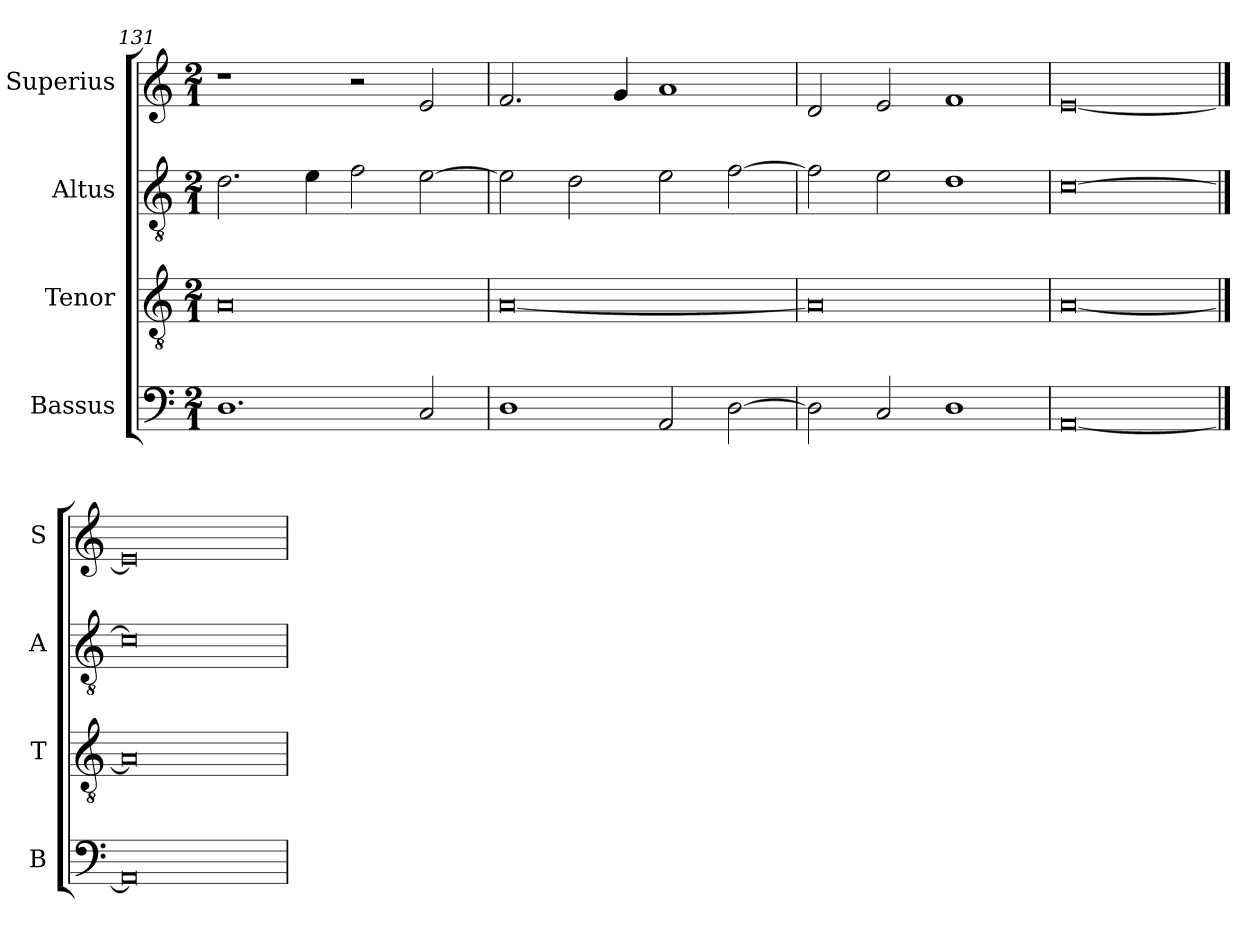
**kern	**kern	**kern	**kern
*part4	*part3	*part2	*part1
*staff4	*staff3	*staff2	*staff1
*I"Bassus	*I"Tenor	*I"Altus	*I"Superius
*I'B	*I'T	*I'A	*I'S
*clefF4	*clefGv2	*clefGv2	*clefG2
*k[]	*k[]	*k[]	*k[]
*C:	*C:	*C:	*C:
*M2/1	*M2/1	*M2/1	*M2/1
=131	=131	=131	=131
1.D	0A	2.d	1r
.	.	4e	.
.	.	2f	2r
2C	.	[2e	2e
=132	=132	=132	=132
1D	[0A	2e]	2.f
.	.	2d	.
.	.	.	4g
2AA	.	2e	1a
[2D	.	[2f	.
=133	=133	=133	=133
2D]	0A]	2f]	2d
2C	.	2e	2e
1D	.	1d	1f
=134	=134	=134	=134
[0AA	[0A	[0c	[0e
==135	==135	==135	==135
0AA]	0A]	0c]	0e]
=	=	=	=
*-	*-	*-	*-
